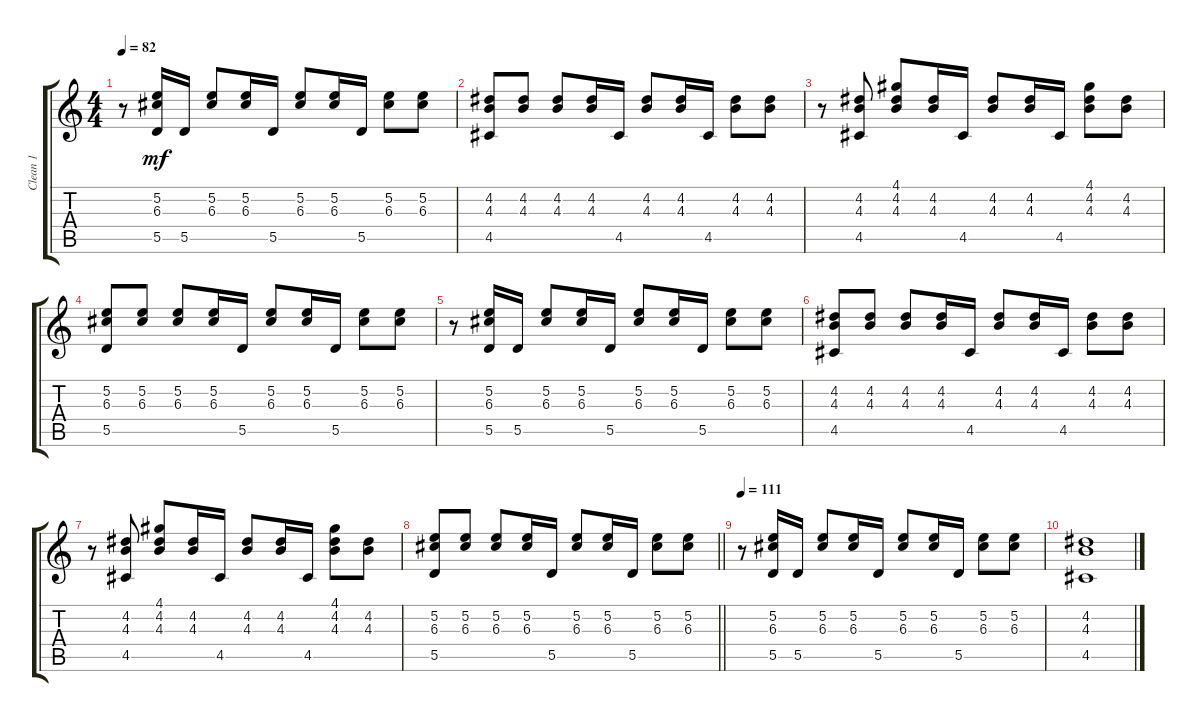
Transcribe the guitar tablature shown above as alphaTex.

\track ("Clean 1" "Clean 1") {instrument electricguitarclean}
\staff {score tabs}
\tuning (E4 B3 G3 D3 A2 E2) {hide}
\ts (4 4)
\tempo 82
\clef g2
\ks c
r.8{dy mf} (5.2 6.3 5.5).16 5.5.16 (5.2 6.3).8 (5.2 6.3).16 5.5.16 (5.2 6.3).8 (5.2 6.3).16 5.5.16 (5.2 6.3).8 (5.2 6.3).8 |
(4.2 4.3 4.5).8 (4.2 4.3).8 (4.2 4.3).8 (4.2 4.3).16 4.5.16 (4.2 4.3).8 (4.2 4.3).16 4.5.16 (4.2 4.3).8 (4.2 4.3).8 |
r.8 (4.2 4.3 4.5).8 (4.1 4.2 4.3).8 (4.2 4.3).16 4.5.16 (4.2 4.3).8 (4.2 4.3).16 4.5.16 (4.1 4.2 4.3).8 (4.2 4.3).8 |
(5.2 6.3 5.5).8 (5.2 6.3).8 (5.2 6.3).8 (5.2 6.3).16 5.5.16 (5.2 6.3).8 (5.2 6.3).16 5.5.16 (5.2 6.3).8 (5.2 6.3).8 |
r.8 (5.2 6.3 5.5).16 5.5.16 (5.2 6.3).8 (5.2 6.3).16 5.5.16 (5.2 6.3).8 (5.2 6.3).16 5.5.16 (5.2 6.3).8 (5.2 6.3).8 |
(4.2 4.3 4.5).8 (4.2 4.3).8 (4.2 4.3).8 (4.2 4.3).16 4.5.16 (4.2 4.3).8 (4.2 4.3).16 4.5.16 (4.2 4.3).8 (4.2 4.3).8 |
r.8 (4.2 4.3 4.5).8 (4.1 4.2 4.3).8 (4.2 4.3).16 4.5.16 (4.2 4.3).8 (4.2 4.3).16 4.5.16 (4.1 4.2 4.3).8 (4.2 4.3).8 |
\barLineRight lightlight
(5.2 6.3 5.5).8 (5.2 6.3).8 (5.2 6.3).8 (5.2 6.3).16 5.5.16 (5.2 6.3).8 (5.2 6.3).16 5.5.16 (5.2 6.3).8 (5.2 6.3).8 |
\tempo 111
r.8 (5.2 6.3 5.5).16 5.5.16 (5.2 6.3).8 (5.2 6.3).16 5.5.16 (5.2 6.3).8 (5.2 6.3).16 5.5.16 (5.2 6.3).8 (5.2 6.3).8 |
(4.2 4.3 4.5).1
